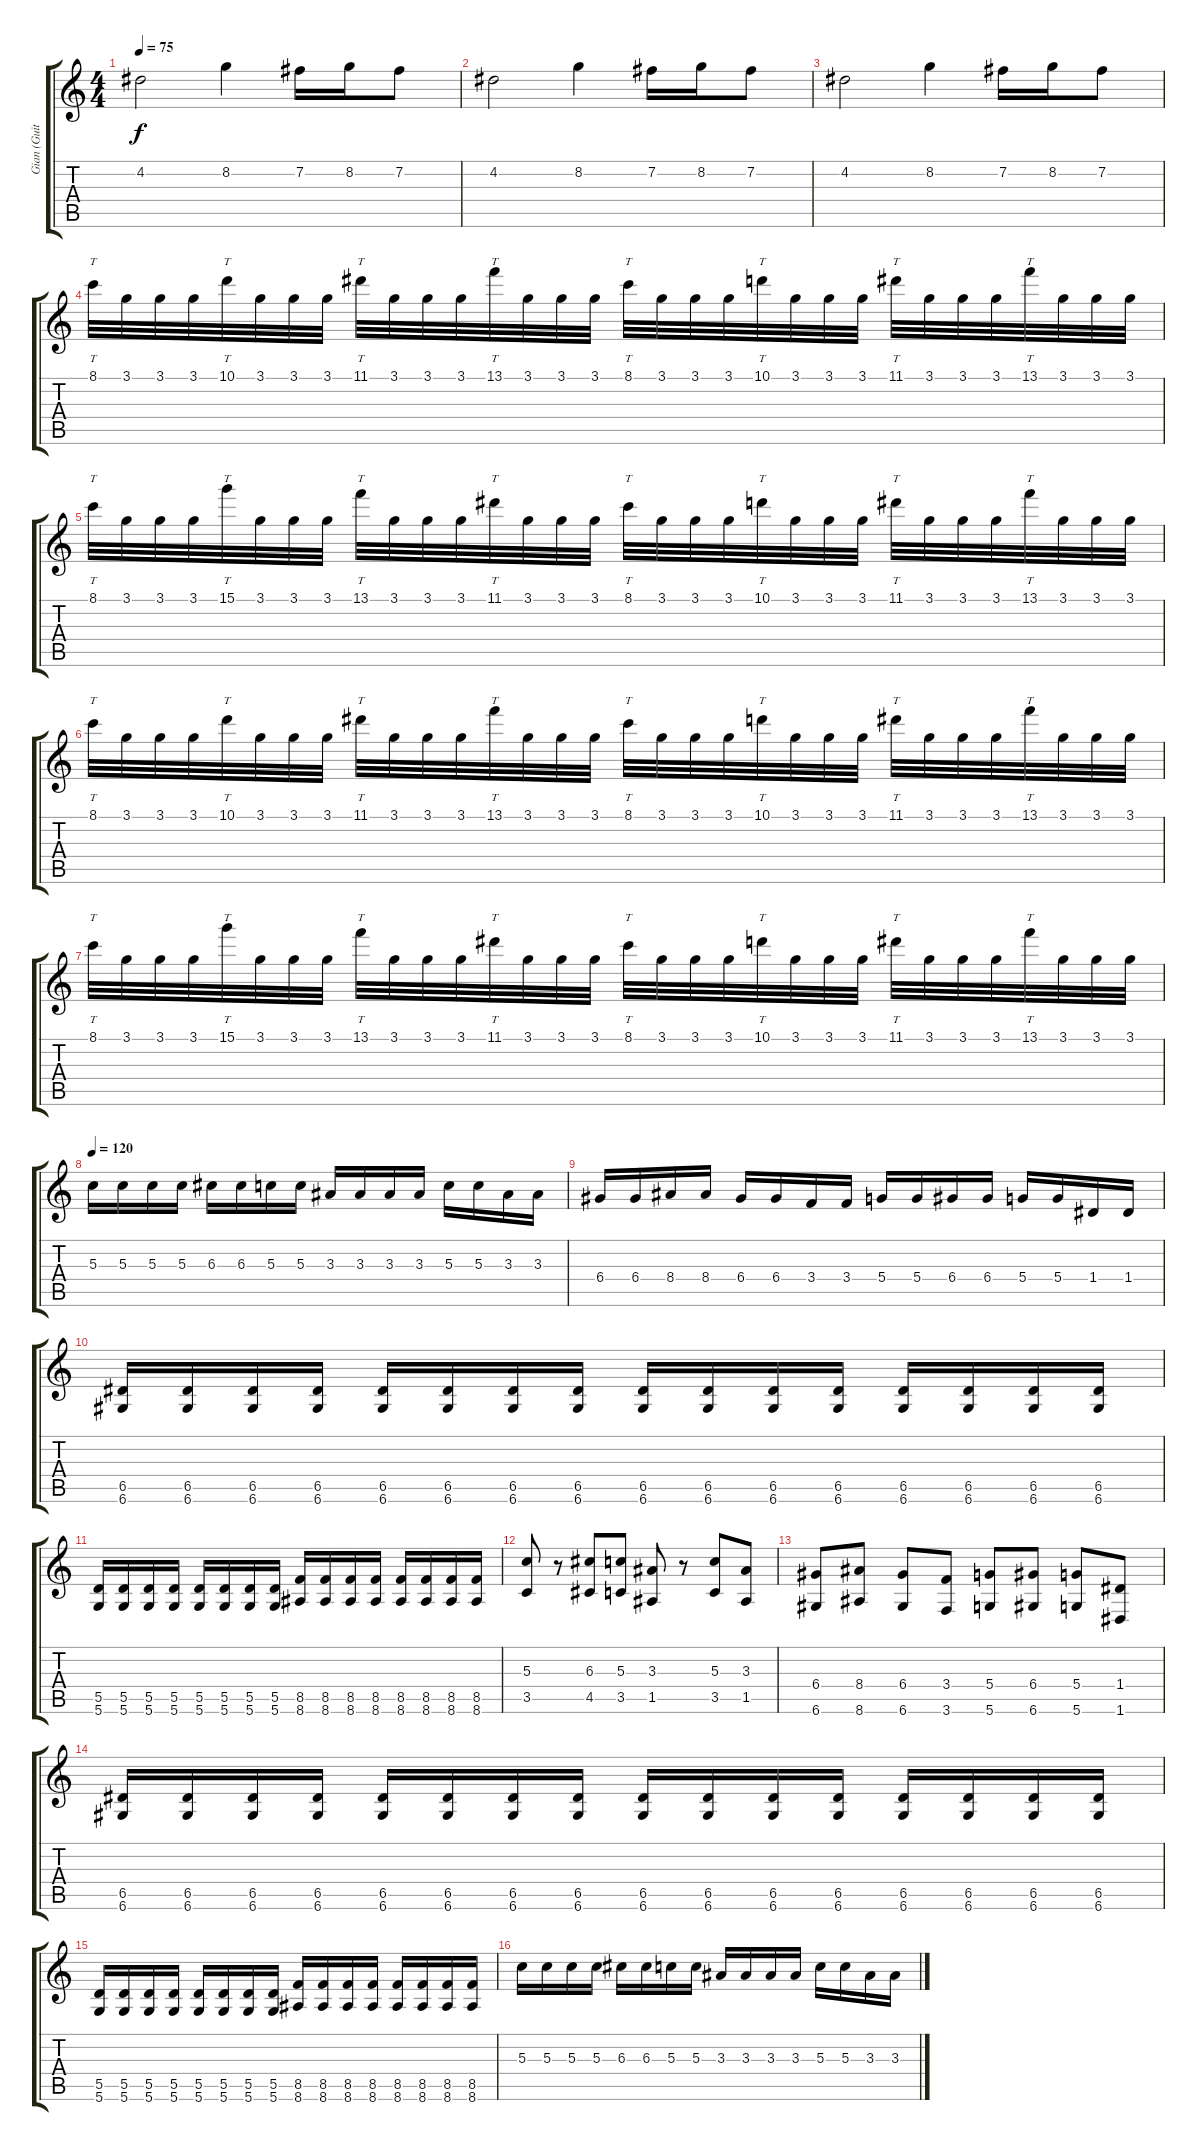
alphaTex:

\track ("Gian (Guitar)" "Gian (Guit") {instrument distortionguitar}
\staff {score tabs}
\tuning (E4 B3 G3 D3 A2 D2) {hide}
\ts (4 4)
\tempo 75
\clef g2
\ks c
4.2.2{dy f} 8.2.4 7.2.16 8.2.16 7.2.8 |
4.2.2 8.2.4 7.2.16 8.2.16 7.2.8 |
4.2.2 8.2.4 7.2.16 8.2.16 7.2.8 |
8.1.32{tt} 3.1.32 3.1.32 3.1.32 10.1.32{tt} 3.1.32 3.1.32 3.1.32 11.1.32{tt} 3.1.32 3.1.32 3.1.32 13.1.32{tt} 3.1.32 3.1.32 3.1.32 8.1.32{tt} 3.1.32 3.1.32 3.1.32 10.1.32{tt} 3.1.32 3.1.32 3.1.32 11.1.32{tt} 3.1.32 3.1.32 3.1.32 13.1.32{tt} 3.1.32 3.1.32 3.1.32 |
8.1.32{tt} 3.1.32 3.1.32 3.1.32 15.1.32{tt} 3.1.32 3.1.32 3.1.32 13.1.32{tt} 3.1.32 3.1.32 3.1.32 11.1.32{tt} 3.1.32 3.1.32 3.1.32 8.1.32{tt} 3.1.32 3.1.32 3.1.32 10.1.32{tt} 3.1.32 3.1.32 3.1.32 11.1.32{tt} 3.1.32 3.1.32 3.1.32 13.1.32{tt} 3.1.32 3.1.32 3.1.32 |
8.1.32{tt} 3.1.32 3.1.32 3.1.32 10.1.32{tt} 3.1.32 3.1.32 3.1.32 11.1.32{tt} 3.1.32 3.1.32 3.1.32 13.1.32{tt} 3.1.32 3.1.32 3.1.32 8.1.32{tt} 3.1.32 3.1.32 3.1.32 10.1.32{tt} 3.1.32 3.1.32 3.1.32 11.1.32{tt} 3.1.32 3.1.32 3.1.32 13.1.32{tt} 3.1.32 3.1.32 3.1.32 |
8.1.32{tt} 3.1.32 3.1.32 3.1.32 15.1.32{tt} 3.1.32 3.1.32 3.1.32 13.1.32{tt} 3.1.32 3.1.32 3.1.32 11.1.32{tt} 3.1.32 3.1.32 3.1.32 8.1.32{tt} 3.1.32 3.1.32 3.1.32 10.1.32{tt} 3.1.32 3.1.32 3.1.32 11.1.32{tt} 3.1.32 3.1.32 3.1.32 13.1.32{tt} 3.1.32 3.1.32 3.1.32 |
\tempo 120
5.3.16 5.3.16 5.3.16 5.3.16 6.3.16 6.3.16 5.3.16 5.3.16 3.3.16 3.3.16 3.3.16 3.3.16 5.3.16 5.3.16 3.3.16 3.3.16 |
6.4.16 6.4.16 8.4.16 8.4.16 6.4.16 6.4.16 3.4.16 3.4.16 5.4.16 5.4.16 6.4.16 6.4.16 5.4.16 5.4.16 1.4.16 1.4.16 |
(6.5 6.6).16 (6.5 6.6).16 (6.5 6.6).16 (6.5 6.6).16 (6.5 6.6).16 (6.5 6.6).16 (6.5 6.6).16 (6.5 6.6).16 (6.5 6.6).16 (6.5 6.6).16 (6.5 6.6).16 (6.5 6.6).16 (6.5 6.6).16 (6.5 6.6).16 (6.5 6.6).16 (6.5 6.6).16 |
(5.5 5.6).16 (5.5 5.6).16 (5.5 5.6).16 (5.5 5.6).16 (5.5 5.6).16 (5.5 5.6).16 (5.5 5.6).16 (5.5 5.6).16 (8.5 8.6).16 (8.5 8.6).16 (8.5 8.6).16 (8.5 8.6).16 (8.5 8.6).16 (8.5 8.6).16 (8.5 8.6).16 (8.5 8.6).16 |
(5.3 3.5).8 r.8 (6.3 4.5).8 (5.3 3.5).8 (3.3 1.5).8 r.8 (5.3 3.5).8 (3.3 1.5).8 |
(6.4 6.6).8 (8.4 8.6).8 (6.4 6.6).8 (3.4 3.6).8 (5.4 5.6).8 (6.4 6.6).8 (5.4 5.6).8 (1.4 1.6).8 |
(6.5 6.6).16 (6.5 6.6).16 (6.5 6.6).16 (6.5 6.6).16 (6.5 6.6).16 (6.5 6.6).16 (6.5 6.6).16 (6.5 6.6).16 (6.5 6.6).16 (6.5 6.6).16 (6.5 6.6).16 (6.5 6.6).16 (6.5 6.6).16 (6.5 6.6).16 (6.5 6.6).16 (6.5 6.6).16 |
(5.5 5.6).16 (5.5 5.6).16 (5.5 5.6).16 (5.5 5.6).16 (5.5 5.6).16 (5.5 5.6).16 (5.5 5.6).16 (5.5 5.6).16 (8.5 8.6).16 (8.5 8.6).16 (8.5 8.6).16 (8.5 8.6).16 (8.5 8.6).16 (8.5 8.6).16 (8.5 8.6).16 (8.5 8.6).16 |
5.3.16 5.3.16 5.3.16 5.3.16 6.3.16 6.3.16 5.3.16 5.3.16 3.3.16 3.3.16 3.3.16 3.3.16 5.3.16 5.3.16 3.3.16 3.3.16
